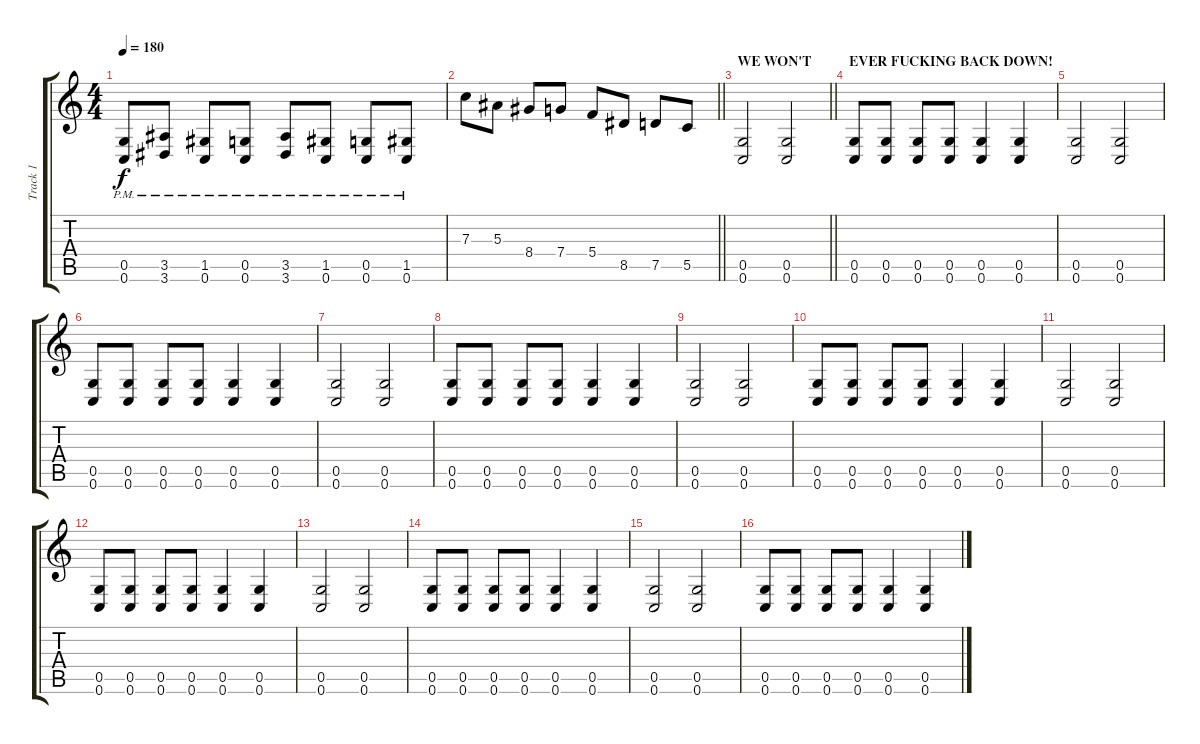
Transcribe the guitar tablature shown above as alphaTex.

\track ("Track 1" "Track 1") {instrument distortionguitar}
\staff {score tabs}
\tuning (D4 A3 F3 C3 G2 C2) {hide}
\ts (4 4)
\tempo 180
\clef g2
\ks c
(0.5{pm} 0.6{pm}).8{dy f} (3.5{pm} 3.6{pm}).8 (1.5{pm} 0.6).8 (0.5{pm} 0.6{pm}).8 (3.5{pm} 3.6{pm}).8 (1.5{pm} 0.6{pm}).8 (0.5{pm} 0.6{pm}).8 (1.5{pm} 0.6{pm}).8 |
\barLineRight lightlight
7.3.8 5.3.8 8.4.8 7.4.8 5.4.8 8.5.8 7.5.8 5.5.8 |
\section ("" "WE WON'T")
\barLineRight lightlight
(0.5 0.6).2 (0.5 0.6).2 |
\section ("" "EVER FUCKING BACK DOWN!")
(0.5 0.6).8 (0.5 0.6).8 (0.5 0.6).8 (0.5 0.6).8 (0.5 0.6).4 (0.5 0.6).4 |
(0.5 0.6).2 (0.5 0.6).2 |
(0.5 0.6).8 (0.5 0.6).8 (0.5 0.6).8 (0.5 0.6).8 (0.5 0.6).4 (0.5 0.6).4 |
(0.5 0.6).2 (0.5 0.6).2 |
(0.5 0.6).8 (0.5 0.6).8 (0.5 0.6).8 (0.5 0.6).8 (0.5 0.6).4 (0.5 0.6).4 |
(0.5 0.6).2 (0.5 0.6).2 |
(0.5 0.6).8 (0.5 0.6).8 (0.5 0.6).8 (0.5 0.6).8 (0.5 0.6).4 (0.5 0.6).4 |
(0.5 0.6).2 (0.5 0.6).2 |
(0.5 0.6).8 (0.5 0.6).8 (0.5 0.6).8 (0.5 0.6).8 (0.5 0.6).4 (0.5 0.6).4 |
(0.5 0.6).2 (0.5 0.6).2 |
(0.5 0.6).8 (0.5 0.6).8 (0.5 0.6).8 (0.5 0.6).8 (0.5 0.6).4 (0.5 0.6).4 |
(0.5 0.6).2 (0.5 0.6).2 |
(0.5 0.6).8 (0.5 0.6).8 (0.5 0.6).8 (0.5 0.6).8 (0.5 0.6).4 (0.5 0.6).4
